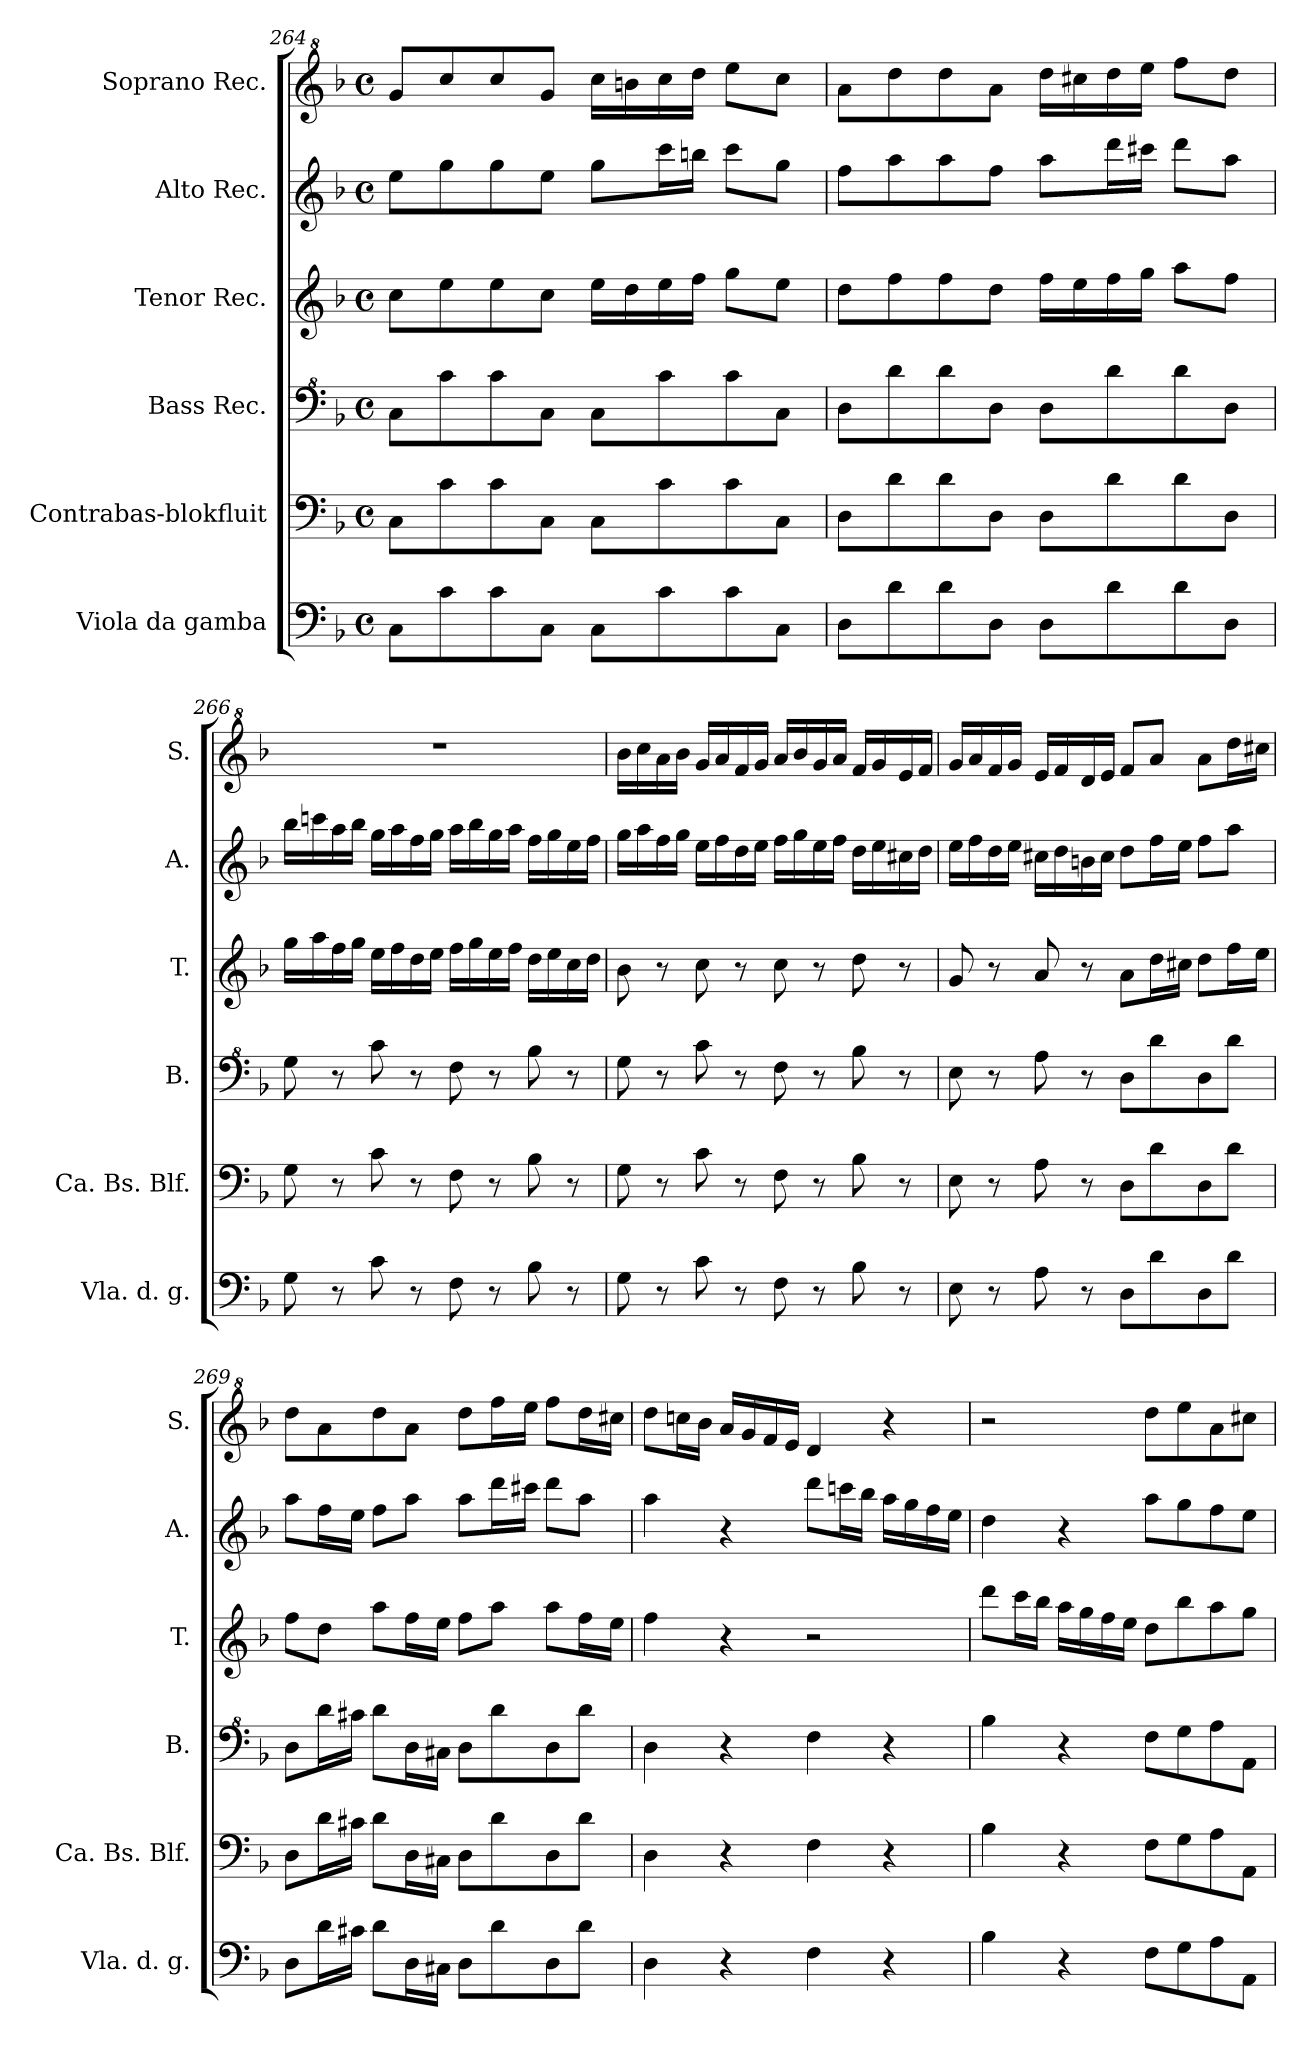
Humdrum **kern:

**kern	**kern	**kern	**kern	**kern	**kern
*part6	*part5	*part4	*part3	*part2	*part1
*staff6	*staff5	*staff4	*staff3	*staff2	*staff1
*I"Viola da gamba	*I"Contrabas-blokfluit	*I"Bass Rec.	*I"Tenor Rec.	*I"Alto Rec.	*I"Soprano Rec.
*I'Vla. d. g.	*I'Ca. Bs. Blf.	*I'B.	*I'T.	*I'A.	*I'S.
*clefF4	*clefF4	*clefF^4	*clefG2	*clefG2	*clefG^2
*k[b-]	*k[b-]	*k[b-]	*k[b-]	*k[b-]	*k[b-]
*M4/4	*M4/4	*M4/4	*M4/4	*M4/4	*M4/4
*met(c)	*met(c)	*met(c)	*met(c)	*met(c)	*met(c)
=264	=264	=264	=264	=264	=264
8C\L	8C\L	8c\L	8cc\L	8ee\L	8gg/L
8c\	8c\	8cc\	8ee\	8gg\	8ccc/
8c\	8c\	8cc\	8ee\	8gg\	8ccc/
8C\J	8C\J	8c\J	8cc\J	8ee\J	8gg/J
8C\L	8C\L	8c\L	16ee\LL	8gg\L	16ccc\LL
.	.	.	16dd\	.	16bbn\
8c\	8c\	8cc\	16ee\	16ccc\L	16ccc\
.	.	.	16ff\JJ	16bbn\JJ	16ddd\JJ
8c\	8c\	8cc\	8gg\L	8ccc\L	8eee\L
8C\J	8C\J	8c\J	8ee\J	8gg\J	8ccc\J
!!LO:LB:g=z
=265	=265	=265	=265	=265	=265
8D\L	8D\L	8d\L	8dd\L	8ff\L	8aa\L
8d\	8d\	8dd\	8ff\	8aa\	8ddd\
8d\	8d\	8dd\	8ff\	8aa\	8ddd\
8D\J	8D\J	8d\J	8dd\J	8ff\J	8aa\J
8D\L	8D\L	8d\L	16ff\LL	8aa\L	16ddd\LL
.	.	.	16ee\	.	16ccc#X\
8d\	8d\	8dd\	16ff\	16ddd\L	16ddd\
.	.	.	16gg\JJ	16ccc#X\JJ	16eee\JJ
8d\	8d\	8dd\	8aa\L	8ddd\L	8fff\L
8D\J	8D\J	8d\J	8ff\J	8aa\J	8ddd\J
=266	=266	=266	=266	=266	=266
8G\	8G\	8g\	16gg\LL	16bb-\LL	1r
.	.	.	16aa\	16cccn\	.
8r	8r	8r	16ff\	16aa\	.
.	.	.	16gg\JJ	16bb-\JJ	.
8c\	8c\	8cc\	16ee\LL	16gg\LL	.
.	.	.	16ff\	16aa\	.
8r	8r	8r	16dd\	16ff\	.
.	.	.	16ee\JJ	16gg\JJ	.
8F\	8F\	8f\	16ff\LL	16aa\LL	.
.	.	.	16gg\	16bb-\	.
8r	8r	8r	16ee\	16gg\	.
.	.	.	16ff\JJ	16aa\JJ	.
8B-\	8B-\	8b-\	16dd\LL	16ff\LL	.
.	.	.	16ee\	16gg\	.
8r	8r	8r	16cc\	16ee\	.
.	.	.	16dd\JJ	16ff\JJ	.
=267	=267	=267	=267	=267	=267
8G\	8G\	8g\	8b-\	16gg\LL	16bb-\LL
.	.	.	.	16aa\	16ccc\
8r	8r	8r	8r	16ff\	16aa\
.	.	.	.	16gg\JJ	16bb-\JJ
8c\	8c\	8cc\	8cc\	16ee\LL	16gg/LL
.	.	.	.	16ff\	16aa/
8r	8r	8r	8r	16dd\	16ff/
.	.	.	.	16ee\JJ	16gg/JJ
8F\	8F\	8f\	8cc\	16ff\LL	16aa/LL
.	.	.	.	16gg\	16bb-/
8r	8r	8r	8r	16ee\	16gg/
.	.	.	.	16ff\JJ	16aa/JJ
8B-\	8B-\	8b-\	8dd\	16dd\LL	16ff/LL
.	.	.	.	16ee\	16gg/
8r	8r	8r	8r	16cc#X\	16ee/
.	.	.	.	16dd\JJ	16ff/JJ
=268	=268	=268	=268	=268	=268
8E\	8E\	8e\	8g/	16ee\LL	16gg/LL
.	.	.	.	16ff\	16aa/
8r	8r	8r	8r	16dd\	16ff/
.	.	.	.	16ee\JJ	16gg/JJ
8A\	8A\	8a\	8a/	16cc#X\LL	16ee/LL
.	.	.	.	16dd\	16ff/
8r	8r	8r	8r	16bn\	16dd/
.	.	.	.	16cc#\JJ	16ee/JJ
8D\L	8D\L	8d\L	8a\L	8dd\L	8ff/L
8d\	8d\	8dd\	16dd\L	16ff\L	8aa/J
.	.	.	16cc#X\JJ	16ee\JJ	.
8D\	8D\	8d\	8dd\L	8ff\L	8aa\L
8d\J	8d\J	8dd\J	16ff\L	8aa\J	16ddd\L
.	.	.	16ee\JJ	.	16ccc#X\JJ
!!LO:LB:g=z
=269	=269	=269	=269	=269	=269
8D\L	8D\L	8d\L	8ff\L	8aa\L	8ddd\L
16d\L	16d\L	16dd\L	8dd\J	16ff\L	8aa\
16c#X\JJ	16c#X\JJ	16cc#X\JJ	.	16ee\JJ	.
8d\L	8d\L	8dd\L	8aa\L	8ff\L	8ddd\
16D\L	16D\L	16d\L	16ff\L	8aa\J	8aa\J
16C#X\JJ	16C#X\JJ	16c#X\JJ	16ee\JJ	.	.
8D\L	8D\L	8d\L	8ff\L	8aa\L	8ddd\L
8d\	8d\	8dd\	8aa\J	16ddd\L	16fff\L
.	.	.	.	16ccc#X\JJ	16eee\JJ
8D\	8D\	8d\	8aa\L	8ddd\L	8fff\L
8d\J	8d\J	8dd\J	16ff\L	8aa\J	16ddd\L
.	.	.	16ee\JJ	.	16ccc#X\JJ
=270	=270	=270	=270	=270	=270
4D\	4D\	4d\	4ff\	4aa\	8ddd\L
.	.	.	.	.	16cccn\L
.	.	.	.	.	16bb-\JJ
4r	4r	4r	4r	4r	16aa/LL
.	.	.	.	.	16gg/
.	.	.	.	.	16ff/
.	.	.	.	.	16ee/JJ
4F\	4F\	4f\	2r	8ddd\L	4dd/
.	.	.	.	16cccn\L	.
.	.	.	.	16bb-\JJ	.
4r	4r	4r	.	16aa\LL	4r
.	.	.	.	16gg\	.
.	.	.	.	16ff\	.
.	.	.	.	16ee\JJ	.
=271	=271	=271	=271	=271	=271
4B-\	4B-\	4b-\	8ddd\L	4dd\	2r
.	.	.	16ccc\L	.	.
.	.	.	16bb-\JJ	.	.
4r	4r	4r	16aa\LL	4r	.
.	.	.	16gg\	.	.
.	.	.	16ff\	.	.
.	.	.	16ee\JJ	.	.
8F\L	8F\L	8f\L	8dd\L	8aa\L	8ddd\L
8G\	8G\	8g\	8bb-\	8gg\	8eee\
8A\	8A\	8a\	8aa\	8ff\	8aa\
8AA\J	8AA\J	8A\J	8gg\J	8ee\J	8ccc#X\J
=	=	=	=	=	=
*-	*-	*-	*-	*-	*-
